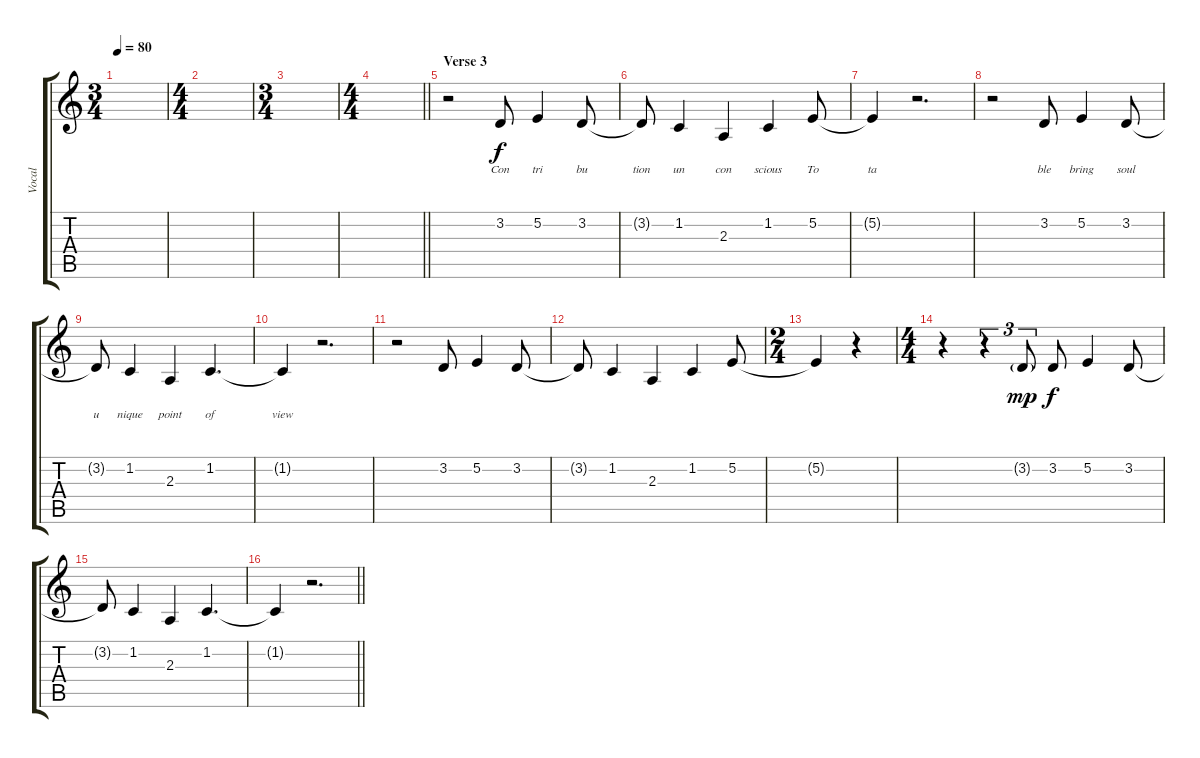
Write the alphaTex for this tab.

\track ("Vocal" "Vocal") {instrument acousticgrandpiano}
\staff {score tabs}
\tuning (E4 B3 G3 D3 A2 E2) {hide}
\ts (3 4)
\tempo 80
\clef g2
\ks c
|
\ts (4 4)
|
\ts (3 4)
|
\ts (4 4)
\barLineRight lightlight
|
\section ("" "Verse 3")
r.2 3.2.8{lyrics (0 "Con") lyrics (1 "") lyrics (2 "") lyrics (3 "") lyrics (4 "")} 5.2.4{lyrics (0 "tri") lyrics (1 "") lyrics (2 "") lyrics (3 "") lyrics (4 "")} 3.2.8{lyrics (0 "bu") lyrics (1 "") lyrics (2 "") lyrics (3 "") lyrics (4 "")} |
3.2{t}.8{lyrics (0 "tion") lyrics (1 "") lyrics (2 "") lyrics (3 "") lyrics (4 "")} 1.2.4{lyrics (0 "un") lyrics (1 "") lyrics (2 "") lyrics (3 "") lyrics (4 "")} 2.3.4{lyrics (0 "con") lyrics (1 "") lyrics (2 "") lyrics (3 "") lyrics (4 "")} 1.2.4{lyrics (0 "scious") lyrics (1 "") lyrics (2 "") lyrics (3 "") lyrics (4 "")} 5.2.8{lyrics (0 "To") lyrics (1 "") lyrics (2 "") lyrics (3 "") lyrics (4 "")} |
5.2{t}.4{lyrics (0 "ta") lyrics (1 "") lyrics (2 "") lyrics (3 "") lyrics (4 "")} r.2{d} |
r.2 3.2.8{lyrics (0 "ble") lyrics (1 "") lyrics (2 "") lyrics (3 "") lyrics (4 "")} 5.2.4{lyrics (0 "bring") lyrics (1 "") lyrics (2 "") lyrics (3 "") lyrics (4 "")} 3.2.8{lyrics (0 "soul") lyrics (1 "") lyrics (2 "") lyrics (3 "") lyrics (4 "")} |
3.2{t}.8{lyrics (0 "u") lyrics (1 "") lyrics (2 "") lyrics (3 "") lyrics (4 "")} 1.2.4{lyrics (0 "nique") lyrics (1 "") lyrics (2 "") lyrics (3 "") lyrics (4 "")} 2.3.4{lyrics (0 "point") lyrics (1 "") lyrics (2 "") lyrics (3 "") lyrics (4 "")} 1.2.4{d lyrics (0 "of") lyrics (1 "") lyrics (2 "") lyrics (3 "") lyrics (4 "")} |
1.2{t}.4{lyrics (0 "view") lyrics (1 "") lyrics (2 "") lyrics (3 "") lyrics (4 "")} r.2{d} |
r.2 3.2.8 5.2.4 3.2.8 |
3.2{t}.8 1.2.4 2.3.4 1.2.4 5.2.8 |
\ts (2 4)
5.2{t}.4 r.4 |
\ts (4 4)
r.4 r.4{tu (3 2)} 3.2{g}.8{tu (3 2) dy mp} 3.2.8{dy f} 5.2.4 3.2.8 |
3.2{t}.8 1.2.4 2.3.4 1.2.4{d} |
\barLineRight lightlight
1.2{t}.4 r.2{d}
